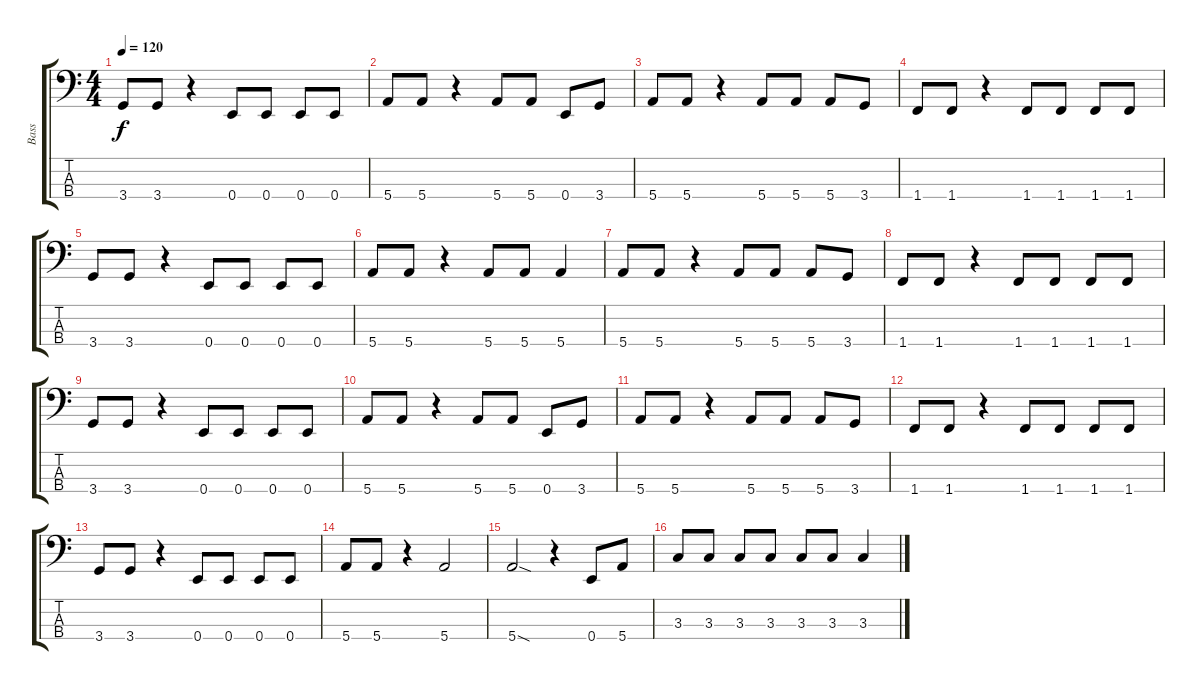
\track ("Bass" "Bass") {instrument electricbasspick}
\staff {score tabs}
\tuning (G2 D2 A1 E1) {hide}
\ts (4 4)
\tempo 120
\clef f4
\ks c
3.4.8{dy f} 3.4.8 r.4 0.4.8 0.4.8 0.4.8 0.4.8 |
5.4.8 5.4.8 r.4 5.4.8 5.4.8 0.4.8 3.4.8 |
5.4.8 5.4.8 r.4 5.4.8 5.4.8 5.4.8 3.4.8 |
1.4.8 1.4.8 r.4 1.4.8 1.4.8 1.4.8 1.4.8 |
3.4.8 3.4.8 r.4 0.4.8 0.4.8 0.4.8 0.4.8 |
5.4.8 5.4.8 r.4 5.4.8 5.4.8 5.4.4 |
5.4.8 5.4.8 r.4 5.4.8 5.4.8 5.4.8 3.4.8 |
1.4.8 1.4.8 r.4 1.4.8 1.4.8 1.4.8 1.4.8 |
3.4.8 3.4.8 r.4 0.4.8 0.4.8 0.4.8 0.4.8 |
5.4.8 5.4.8 r.4 5.4.8 5.4.8 0.4.8 3.4.8 |
5.4.8 5.4.8 r.4 5.4.8 5.4.8 5.4.8 3.4.8 |
1.4.8 1.4.8 r.4 1.4.8 1.4.8 1.4.8 1.4.8 |
3.4.8 3.4.8 r.4 0.4.8 0.4.8 0.4.8 0.4.8 |
5.4.8 5.4.8 r.4 5.4.2 |
5.4{sod}.2 r.4 0.4.8 5.4.8 |
3.3.8 3.3.8 3.3.8 3.3.8 3.3.8 3.3.8 3.3.4
